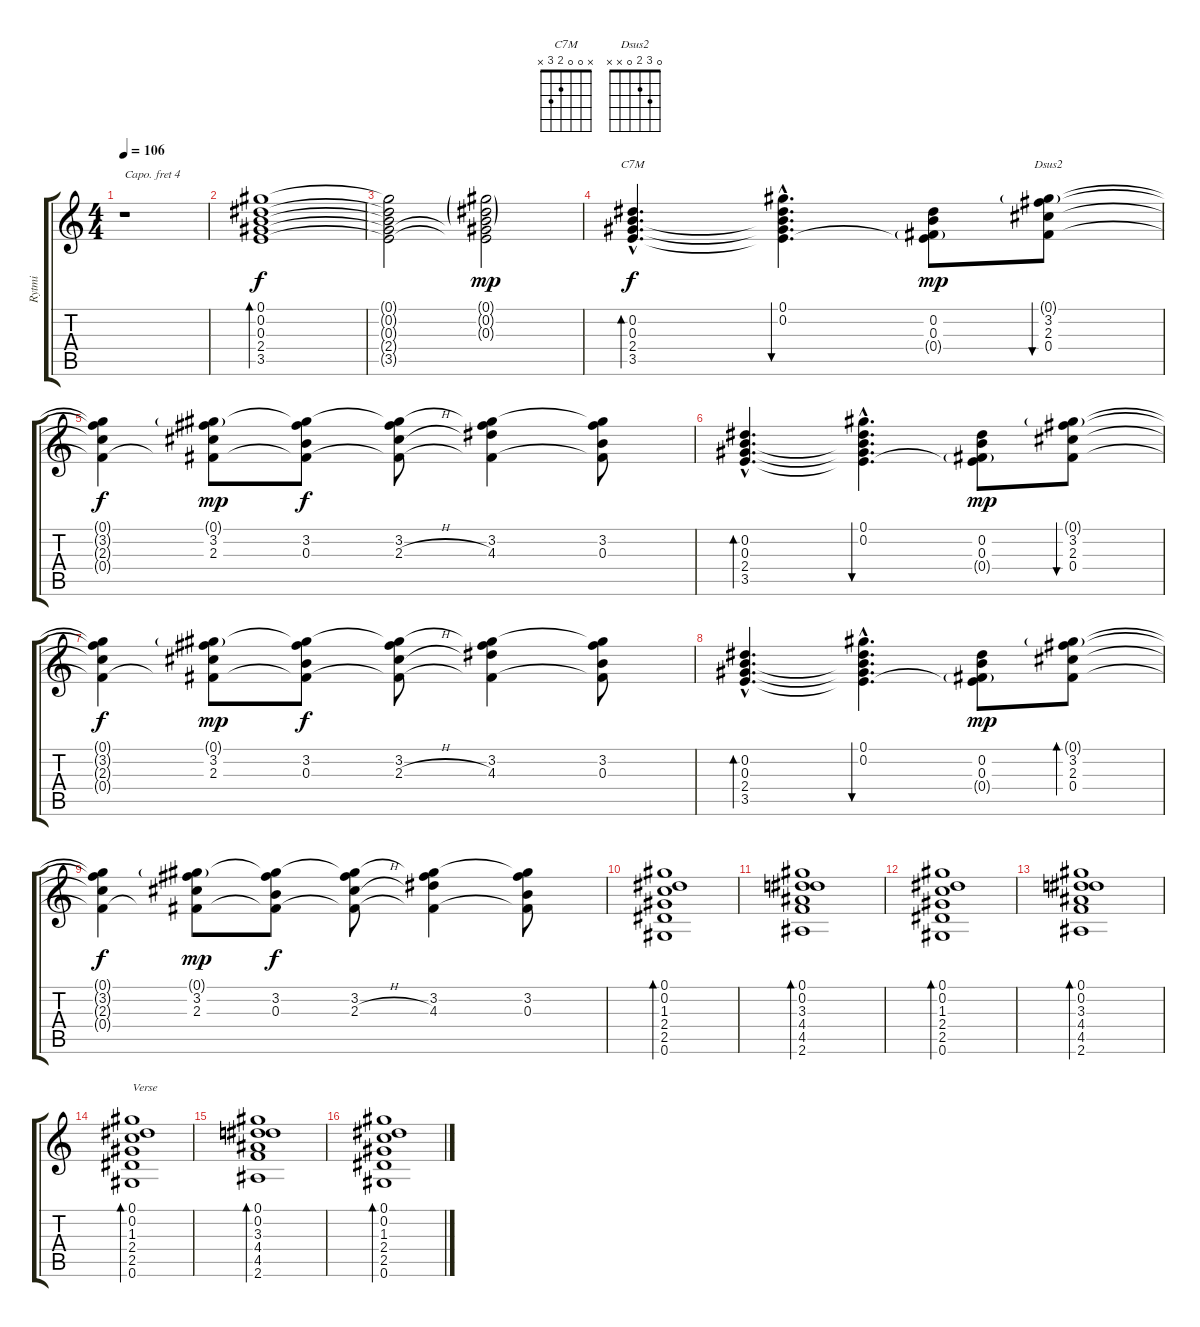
\track ("Rytmi" "Rytmi") {instrument distortionguitar}
\staff {score tabs}
\capo 4
\tuning (E4 B3 G3 D3 A2 E2) {hide}
\chord ("C7M" x 0 0 2 3 x)
\chord ("Dsus2" 0 3 2 0 x x)
\ts (4 4)
\tempo 106
\clef g2
\ks c
r.1{dy f instrument distortionguitar} |
(0.1 0.2 0.3 2.4 3.5).1{bd 120} |
(0.1{t} 0.2{t} 0.3{t} 2.4{t} 3.5{t}).2 (0.1{g} 0.2{g} 0.3{g} 2.4{t} 3.5{t}).2{dy mp} |
(0.2{hac} 0.3{hac} 2.4{hac} 3.5{hac}).4{d bd 120 ch "C7M" dy f} (0.1{hac} 0.2{hac} 0.3{hac t} 2.4{hac t} 3.5{hac t}).4{d bu 60} (0.2 0.3 0.4{g} 3.5{t}).8{dy mp} (0.1{g} 3.2 2.3 0.4).8{bu 60 ch "Dsus2"} |
(0.1{t} 3.2{t} 2.3{t} 0.4{t}).4{dy f} (0.1{g} 3.2 2.3 0.4{t}).8{dy mp} (0.1{t} 3.2 0.3 0.4{t}).8{dy f} (0.1{t} 3.2 2.3{h} 0.4{t}).8 (0.1{t} 3.2 4.3 0.4{t}).4 (0.1{t} 3.2 0.3 0.4{t}).8 |
(0.2{hac} 0.3{hac} 2.4{hac} 3.5{hac}).4{d bd 60} (0.1{hac} 0.2{hac} 0.3{hac t} 2.4{hac t} 3.5{hac t}).4{d bu 60} (0.2 0.3 0.4{g} 3.5{t}).8{dy mp} (0.1{g} 3.2 2.3 0.4).8{bu 60} |
(0.1{t} 3.2{t} 2.3{t} 0.4{t}).4{dy f} (0.1{g} 3.2 2.3 0.4{t}).8{dy mp} (0.1{t} 3.2 0.3 0.4{t}).8{dy f} (0.1{t} 3.2 2.3{h} 0.4{t}).8 (0.1{t} 3.2 4.3 0.4{t}).4 (0.1{t} 3.2 0.3 0.4{t}).8 |
(0.2{hac} 0.3{hac} 2.4{hac} 3.5{hac}).4{d bd 60} (0.1{hac} 0.2{hac} 0.3{hac t} 2.4{hac t} 3.5{hac t}).4{d bu 60} (0.2 0.3 0.4{g} 3.5{t}).8{dy mp} (0.1{g} 3.2 2.3 0.4).8{bd 60} |
(0.1{t} 3.2{t} 2.3{t} 0.4{t}).4{dy f} (0.1{g} 3.2 2.3 0.4{t}).8{dy mp} (0.1{t} 3.2 0.3 0.4{t}).8{dy f} (0.1{t} 3.2 2.3{h} 0.4{t}).8 (0.1{t} 3.2 4.3 0.4{t}).4 (0.1{t} 3.2 0.3 0.4{t}).8 |
(0.1 0.2 1.3 2.4 2.5 0.6).1{bd 60} |
(0.1 0.2 3.3 4.4 4.5 2.6).1{bd 60} |
(0.1 0.2 1.3 2.4 2.5 0.6).1{bd 60} |
(0.1 0.2 3.3 4.4 4.5 2.6).1{bd 60} |
(0.1 0.2 1.3 2.4 2.5 0.6).1{bd 60 txt "Verse"} |
(0.1 0.2 3.3 4.4 4.5 2.6).1{bd 60} |
(0.1 0.2 1.3 2.4 2.5 0.6).1{bd 60}
